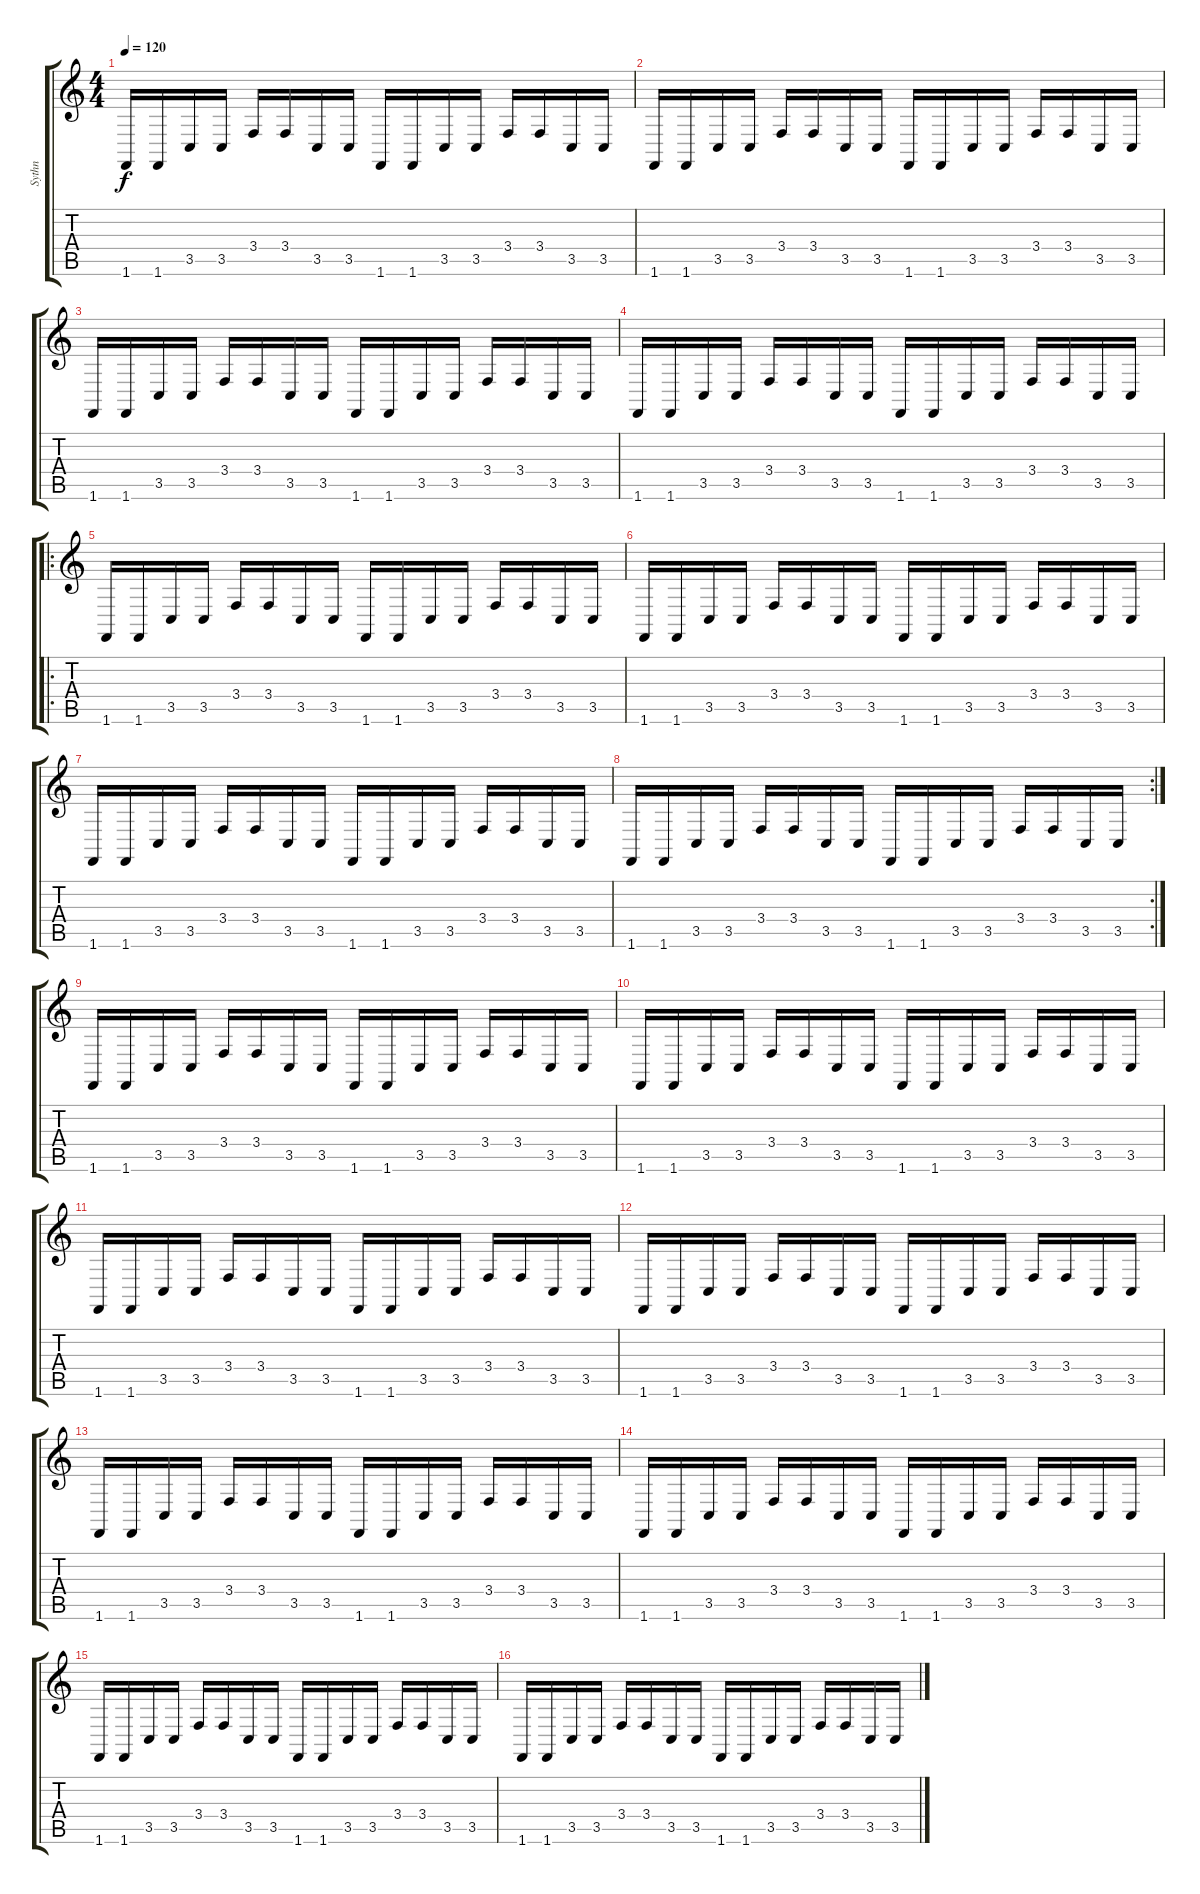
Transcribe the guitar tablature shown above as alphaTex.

\track ("Sythn" "Sythn") {instrument lead8bassandlead}
\staff {score tabs}
\tuning (E4 B3 G3 D3 A2 E2) {hide}
\ts (4 4)
\tempo 120
\clef g2
\ks c
1.6.16{dy f instrument lead8bassandlead} 1.6.16 3.5.16 3.5.16 3.4.16 3.4.16 3.5.16 3.5.16 1.6.16 1.6.16 3.5.16 3.5.16 3.4.16 3.4.16 3.5.16 3.5.16 |
1.6.16 1.6.16 3.5.16 3.5.16 3.4.16 3.4.16 3.5.16 3.5.16 1.6.16 1.6.16 3.5.16 3.5.16 3.4.16 3.4.16 3.5.16 3.5.16 |
1.6.16 1.6.16 3.5.16 3.5.16 3.4.16 3.4.16 3.5.16 3.5.16 1.6.16 1.6.16 3.5.16 3.5.16 3.4.16 3.4.16 3.5.16 3.5.16 |
1.6.16 1.6.16 3.5.16 3.5.16 3.4.16 3.4.16 3.5.16 3.5.16 1.6.16 1.6.16 3.5.16 3.5.16 3.4.16 3.4.16 3.5.16 3.5.16 |
\ro
1.6.16 1.6.16 3.5.16 3.5.16 3.4.16 3.4.16 3.5.16 3.5.16 1.6.16 1.6.16 3.5.16 3.5.16 3.4.16 3.4.16 3.5.16 3.5.16 |
1.6.16 1.6.16 3.5.16 3.5.16 3.4.16 3.4.16 3.5.16 3.5.16 1.6.16 1.6.16 3.5.16 3.5.16 3.4.16 3.4.16 3.5.16 3.5.16 |
1.6.16 1.6.16 3.5.16 3.5.16 3.4.16 3.4.16 3.5.16 3.5.16 1.6.16 1.6.16 3.5.16 3.5.16 3.4.16 3.4.16 3.5.16 3.5.16 |
\rc 2
1.6.16 1.6.16 3.5.16 3.5.16 3.4.16 3.4.16 3.5.16 3.5.16 1.6.16 1.6.16 3.5.16 3.5.16 3.4.16 3.4.16 3.5.16 3.5.16 |
1.6.16 1.6.16 3.5.16 3.5.16 3.4.16 3.4.16 3.5.16 3.5.16 1.6.16 1.6.16 3.5.16 3.5.16 3.4.16 3.4.16 3.5.16 3.5.16 |
1.6.16 1.6.16 3.5.16 3.5.16 3.4.16 3.4.16 3.5.16 3.5.16 1.6.16 1.6.16 3.5.16 3.5.16 3.4.16 3.4.16 3.5.16 3.5.16 |
1.6.16 1.6.16 3.5.16 3.5.16 3.4.16 3.4.16 3.5.16 3.5.16 1.6.16 1.6.16 3.5.16 3.5.16 3.4.16 3.4.16 3.5.16 3.5.16 |
1.6.16 1.6.16 3.5.16 3.5.16 3.4.16 3.4.16 3.5.16 3.5.16 1.6.16 1.6.16 3.5.16 3.5.16 3.4.16 3.4.16 3.5.16 3.5.16 |
1.6.16 1.6.16 3.5.16 3.5.16 3.4.16 3.4.16 3.5.16 3.5.16 1.6.16 1.6.16 3.5.16 3.5.16 3.4.16 3.4.16 3.5.16 3.5.16 |
1.6.16 1.6.16 3.5.16 3.5.16 3.4.16 3.4.16 3.5.16 3.5.16 1.6.16 1.6.16 3.5.16 3.5.16 3.4.16 3.4.16 3.5.16 3.5.16 |
1.6.16 1.6.16 3.5.16 3.5.16 3.4.16 3.4.16 3.5.16 3.5.16 1.6.16 1.6.16 3.5.16 3.5.16 3.4.16 3.4.16 3.5.16 3.5.16 |
1.6.16 1.6.16 3.5.16 3.5.16 3.4.16 3.4.16 3.5.16 3.5.16 1.6.16 1.6.16 3.5.16 3.5.16 3.4.16 3.4.16 3.5.16 3.5.16
